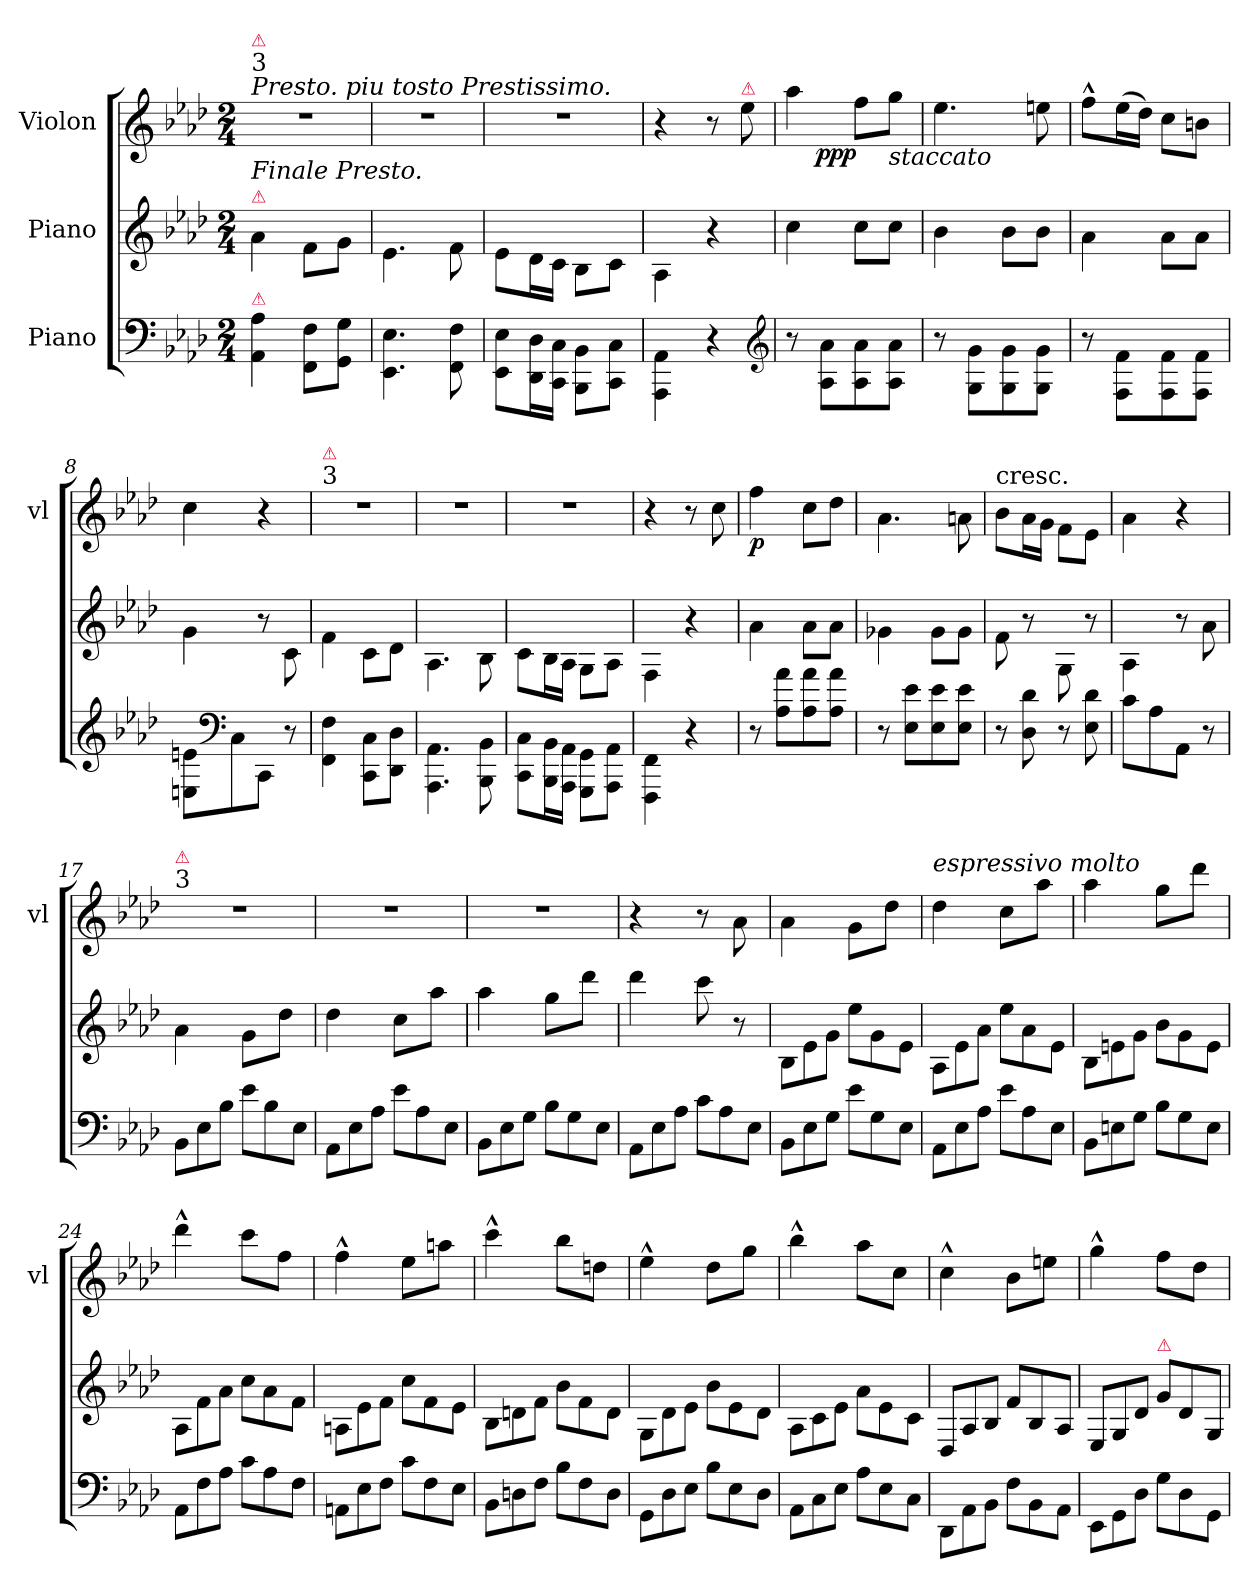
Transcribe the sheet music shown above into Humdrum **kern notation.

**kern	**kern	**kern	**dynam
*part3	*part2	*part1	*part1
*staff3	*staff2	*staff1	*staff1
*I"Piano	*I"Piano	*I"Violon	*
*	*	*I'vl	*
*clefF4	*clefG2	*clefG2	*
*k[b-e-a-d-]	*k[b-e-a-d-]	*k[b-e-a-d-]	*
*M2/4	*M2/4	*M2/4	*
=1	=1	=1	=1
!	!	!LO:TX:a:i:t=Presto. piu tosto Prestissimo.	!
!	!	!LO:TX:a:t=3	!
!	!	!LO:TX:a:color=crimson:t=⚠	!
!	!LO:TX:a:color=crimson:t=⚠	!	!
!	!LO:TX:a:i:t=Finale Presto.	!	!
!LO:TX:a:color=crimson:t=⚠	!	!	!
4AA-\ 4A-\	4a-\	2r	.
8FF\ 8F\L	8f\L	.	.
8GG\ 8G\J	8g\J	.	.
=2	=2	=2	=2
4.EE-\ 4.E-\	4.e-\	2r	.
8FF\ 8F\	8f\	.	.
=3	=3	=3	=3
8EE-\ 8E-\L	8e-\L	2r	.
16DD-\ 16D-\L	16d-\L	.	.
16CC\ 16C\JJ	16c\JJ	.	.
8BBB-\ 8BB-\L	8B-\L	.	.
8CC\ 8C\J	8c\J	.	.
=4	=4	=4	=4
4AAA-\ 4AA-\	4A-\	4r	.
4r	4r	8r	.
!	!	!LO:TX:a:color=crimson:t=⚠	!
.	.	8ee-\	.
*clefG2	*	*	*
=5	=5	=5	=5
8r	4cc\	4aa-\	.
8A-\ 8a-\L	.	.	.
!	!	!	!LO:DY:b:rj
8A-\ 8a-\	8cc\L	8ff\L	ppp
!	!	!LO:TX:b:i:t=staccato	!
8A-\ 8a-\J	8cc\J	8gg\J	.
=6	=6	=6	=6
8r	4b-\	4.ee-\	.
8G\ 8g\L	.	.	.
8G\ 8g\	8b-\L	.	.
8G\ 8g\J	8b-\J	8een\	.
=7	=7	=7	=7
8r	4a-\	8ff^^>\L	.
8F\ 8f\L	.	(>16ee-\L	.
.	.	16dd-\JJ)	.
8F\ 8f\	8a-\L	8cc\L	.
8F\ 8f\J	8a-\J	8bn\J	.
=8	=8	=8	=8
8En\ 8en\L	4g\	4cc\	.
*clefF4	*	*	*
8C\	.	.	.
8CC\J	8r	4r	.
8r	8c\	.	.
=9	=9	=9	=9
!	!	!LO:TX:a:t=3	!
!	!	!LO:TX:a:color=crimson:t=⚠	!
4FF\ 4F\	4f\	2r	.
8CC\ 8C\L	8c\L	.	.
8DD-\ 8D-\J	8d-\J	.	.
=10	=10	=10	=10
4.AAA-\ 4.AA-\	4.A-\	2r	.
8BBB-\ 8BB-\	8B-\	.	.
=11	=11	=11	=11
8CC\ 8C\L	8c\L	2r	.
16BBB-\ 16BB-\L	16B-\L	.	.
16AAA-\ 16AA-\JJ	16A-\JJ	.	.
8GGG\ 8GG\L	8G\L	.	.
8AAA-\ 8AA-\J	8A-\J	.	.
=12	=12	=12	=12
4FFF\ 4FF\	4F\	4r	.
4r	4r	8r	.
.	.	8cc\	.
=13	=13	=13	=13
!	!	!	!LO:DY:b
8r	4a-\	4ff\	p
8A-\ 8a-\L	.	.	.
8A-\ 8a-\	8a-\L	8cc\L	.
8A-\ 8a-\J	8a-\J	8dd-\J	.
=14	=14	=14	=14
8r	4g-X\	4.a-\	.
8E-\ 8e-\L	.	.	.
8E-\ 8e-\	8g-\L	.	.
8E-\ 8e-\J	8g-\J	8an\	.
=15	=15	=15	=15
!	!	!LO:TX:a:t=cresc.	!
8r	8f\	8b-\L	.
8D-\ 8d-\	8r	16a-\L	.
.	.	16g\JJ	.
8r	8G\	8f\L	.
8E-\ 8d-\	8r	8e-\J	.
=16	=16	=16	=16
8c\L	4A-\	4a-\	.
8A-\	.	.	.
8AA-\J	8r	4r	.
8r	8a-\	.	.
=17	=17	=17	=17
*Xtuplet	*	*	*
!	!	!LO:TX:a:t=3	!
!	!	!LO:TX:a:color=crimson:t=⚠	!
12BB-\L	4a-\	2r	.
12E-\	.	.	.
12B-\J	.	.	.
12e-\L	8g\L	.	.
12B-\	.	.	.
.	8dd-\J	.	.
12E-\J	.	.	.
=18	=18	=18	=18
12AA-\L	4dd-\	2r	.
12E-\	.	.	.
12A-\J	.	.	.
12e-\L	8cc\L	.	.
12A-\	.	.	.
.	8aa-\J	.	.
12E-\J	.	.	.
=19	=19	=19	=19
12BB-\L	4aa-\	2r	.
12E-\	.	.	.
12G\J	.	.	.
12B-\L	8gg\L	.	.
12G\	.	.	.
.	8ddd-\J	.	.
12E-\J	.	.	.
=20	=20	=20	=20
12AA-\L	4ddd-\	4r	.
12E-\	.	.	.
12A-\J	.	.	.
12c\L	8ccc\	8r	.
12A-\	.	.	.
.	8r	8a-\	.
12E-\J	.	.	.
=21	=21	=21	=21
*	*Xtuplet	*	*
12BB-\L	12B-\L	4a-\	.
12E-\	12e-\	.	.
12G\J	12g\J	.	.
12e-\L	12ee-\L	8g\L	.
12G\	12g\	.	.
.	.	8dd-\J	.
12E-\J	12e-\J	.	.
=22	=22	=22	=22
!	!	!LO:TX:a:i:t=espressivo molto	!
12AA-\L	12A-\L	4dd-\	.
12E-\	12e-\	.	.
12A-\J	12a-\J	.	.
12e-\L	12ee-\L	8cc\L	.
12A-\	12a-\	.	.
.	.	8aa-\J	.
12E-\J	12e-\J	.	.
=23	=23	=23	=23
12BB-\L	12B-\L	4aa-\	.
12En\	12en\	.	.
12G\J	12g\J	.	.
12B-\L	12b-\L	8gg\L	.
12G\	12g\	.	.
.	.	8ddd-\J	.
12E\J	12e\J	.	.
=24	=24	=24	=24
12AA-\L	12A-\L	4ddd-^^<\	.
12F\	12f\	.	.
12A-\J	12a-\J	.	.
12c\L	12cc\L	8ccc\L	.
12A-\	12a-\	.	.
.	.	8ff\J	.
12F\J	12f\J	.	.
=25	=25	=25	=25
12AAn\L	12An\L	4ff^^>\	.
12E-\	12e-\	.	.
12F\J	12f\J	.	.
12c\L	12cc\L	8ee-\L	.
12F\	12f\	.	.
.	.	8aan\J	.
12E-\J	12e-\J	.	.
=26	=26	=26	=26
12BB-\L	12B-\L	4ccc^^>\	.
12Dn\	12dn\	.	.
12F\J	12f\J	.	.
12B-\L	12b-\L	8bb-\L	.
12F\	12f\	.	.
.	.	8ddn\J	.
12D\J	12d\J	.	.
=27	=27	=27	=27
12GG\L	12G\L	4ee-^^>\	.
12D-\	12d-\	.	.
12E-\J	12e-\J	.	.
12B-\L	12b-\L	8dd-\L	.
12E-\	12e-\	.	.
.	.	8gg\J	.
12D-\J	12d-\J	.	.
=28	=28	=28	=28
12AA-\L	12A-\L	4bb-^^>\	.
12C\	12c\	.	.
12E-\J	12e-\J	.	.
12A-\L	12a-\L	8aa-\L	.
12E-\	12e-\	.	.
.	.	8cc\J	.
12C\J	12c\J	.	.
=29	=29	=29	=29
12DD-\L	12D-/L	4cc^^>\	.
12AA-\	12A-/	.	.
12BB-\J	12B-/J	.	.
12F\L	12f/L	8b-\L	.
12BB-\	12B-/	.	.
.	.	8een\J	.
12AA-\J	12A-/J	.	.
=30	=30	=30	=30
12EE-\L	12E-/L	4gg^^>\	.
12GG\	12G/	.	.
12D-\J	12d-/J	.	.
!	!LO:TX:a:color=crimson:t=⚠	!	!
12G\L	12g\L	8ff\L	.
12D-\	12d-/	.	.
.	.	8dd-\J	.
12GG\J	12G/J	.	.
=	=	=	=
*-	*-	*-	*-
